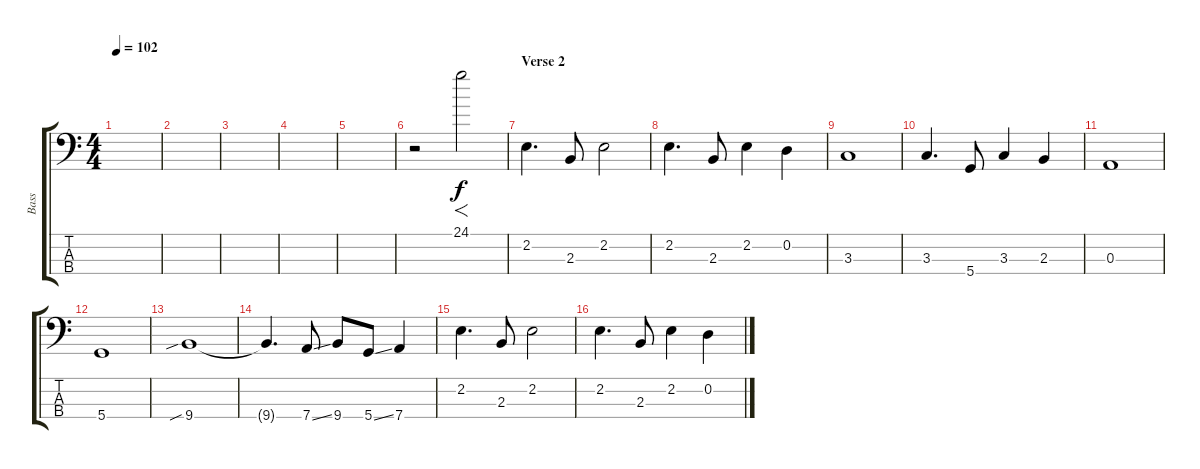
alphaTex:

\track ("Bass" "Bass") {instrument electricbassfinger}
\staff {score tabs}
\tuning (G2 D2 A1 D1) {hide}
\ts (4 4)
\tempo 102
\clef f4
\ks c
|
|
|
|
|
r.2{volume 11} 24.1.2{f instrument reversecymbal} |
\section ("" "Verse 2")
2.2.4{d volume 11 instrument electricbassfinger} 2.3.8 2.2.2 |
2.2.4{d} 2.3.8 2.2.4 0.2.4 |
3.3.1 |
3.3.4{d} 5.4.8 3.3.4 2.3.4 |
0.3.1 |
5.4.1 |
9.4{sib}.1 |
9.4{t}.4{d} 7.4{ss}.8 9.4.8 5.4{ss}.8 7.4.4 |
2.2.4{d} 2.3.8 2.2.2 |
2.2.4{d} 2.3.8 2.2.4 0.2.4
